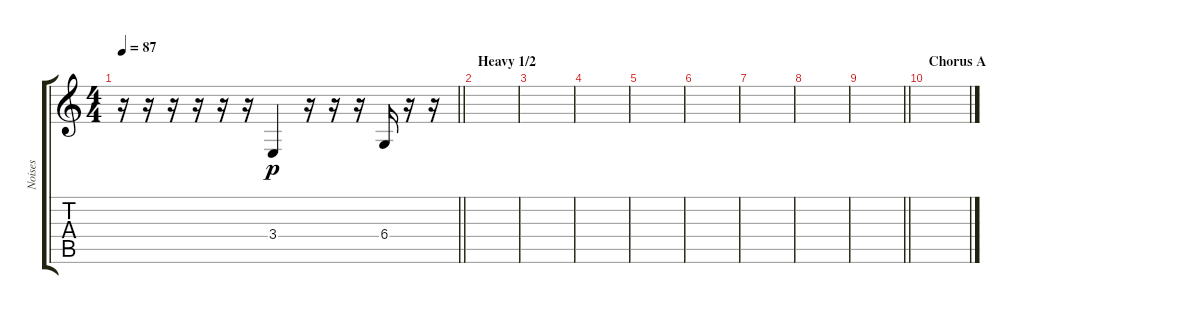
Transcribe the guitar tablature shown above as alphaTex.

\track ("Noises" "Noises") {instrument guitarfretnoise}
\staff {score tabs}
\tuning (Eb4 Bb3 Gb3 Db3 Ab2 Db2) {hide}
\ts (4 4)
\tempo 87
\clef g2
\barLineRight lightlight
\ks c
r.16{dy p instrument guitarfretnoise} r.16 r.16 r.16 r.16 r.16 3.4.4 r.16 r.16 r.16 6.4.16 r.16 r.16 |
\section ("" "Heavy 1/2")
|
|
|
|
|
|
|
\barLineRight lightlight
|
\section ("" "Chorus A")
